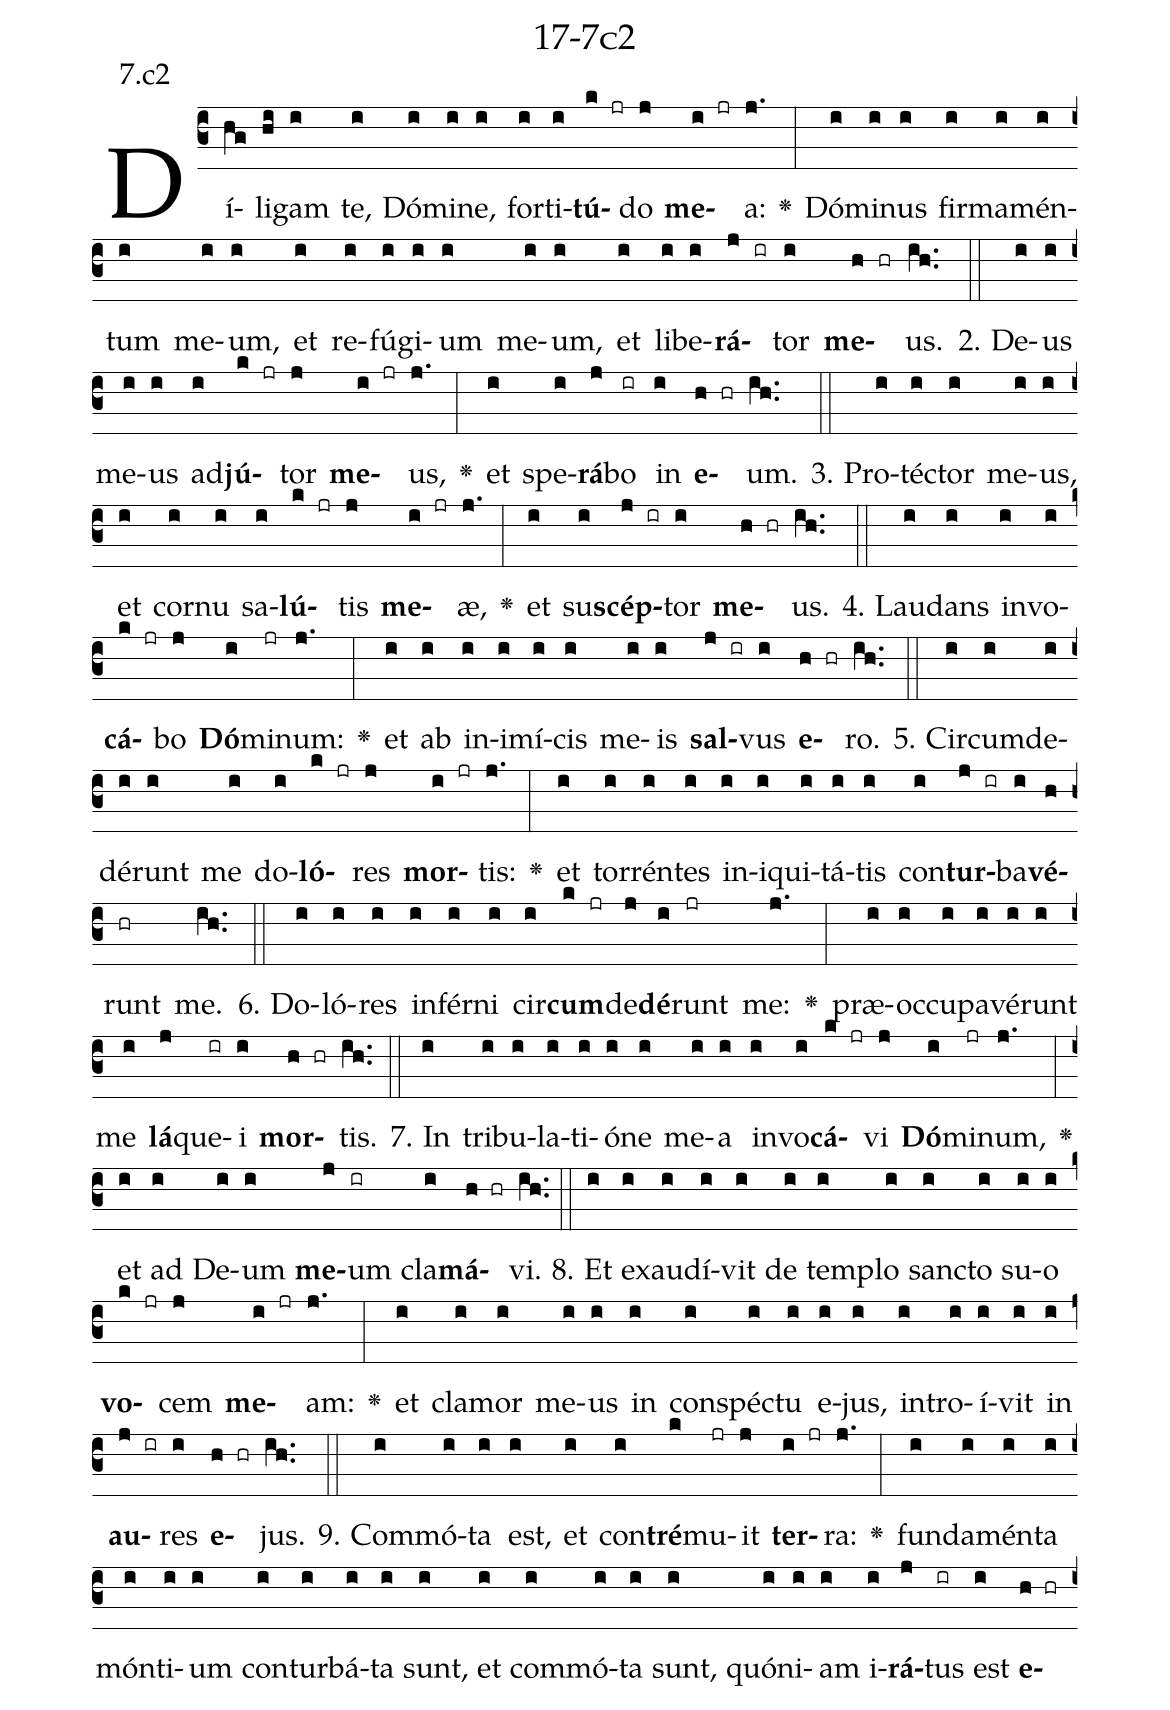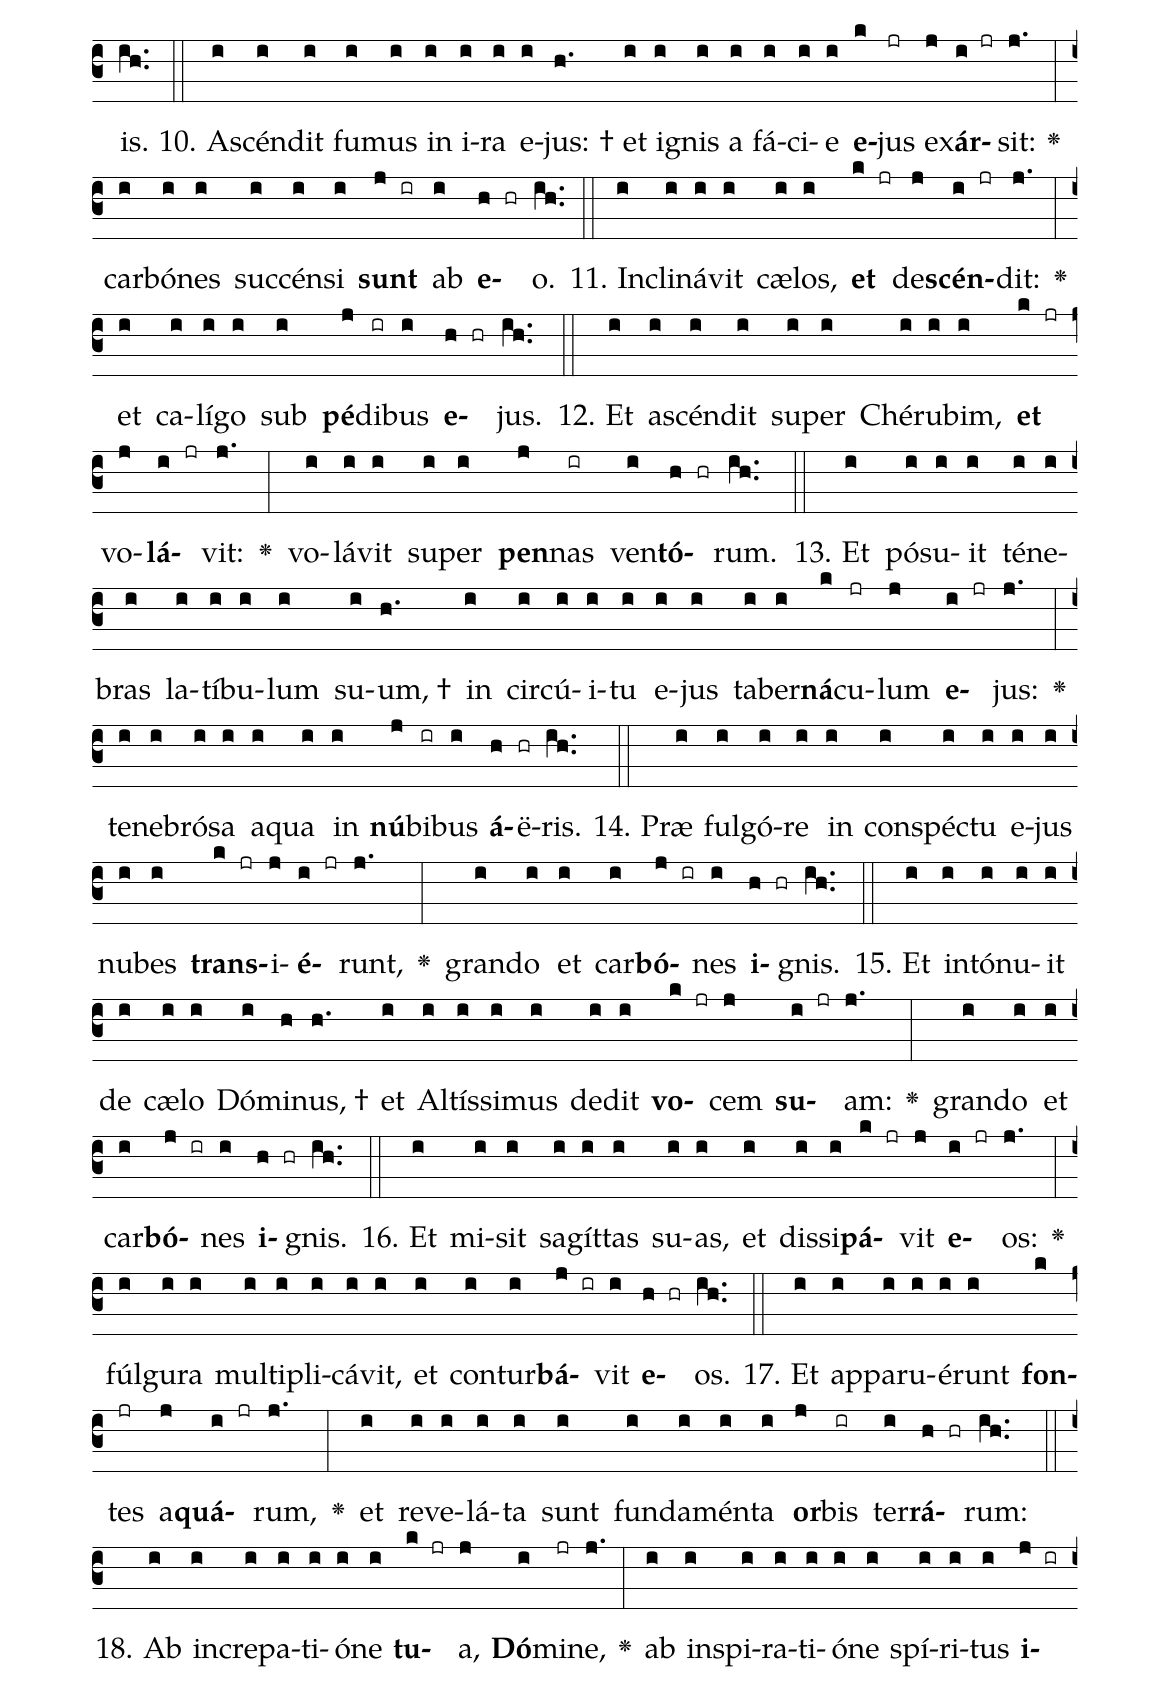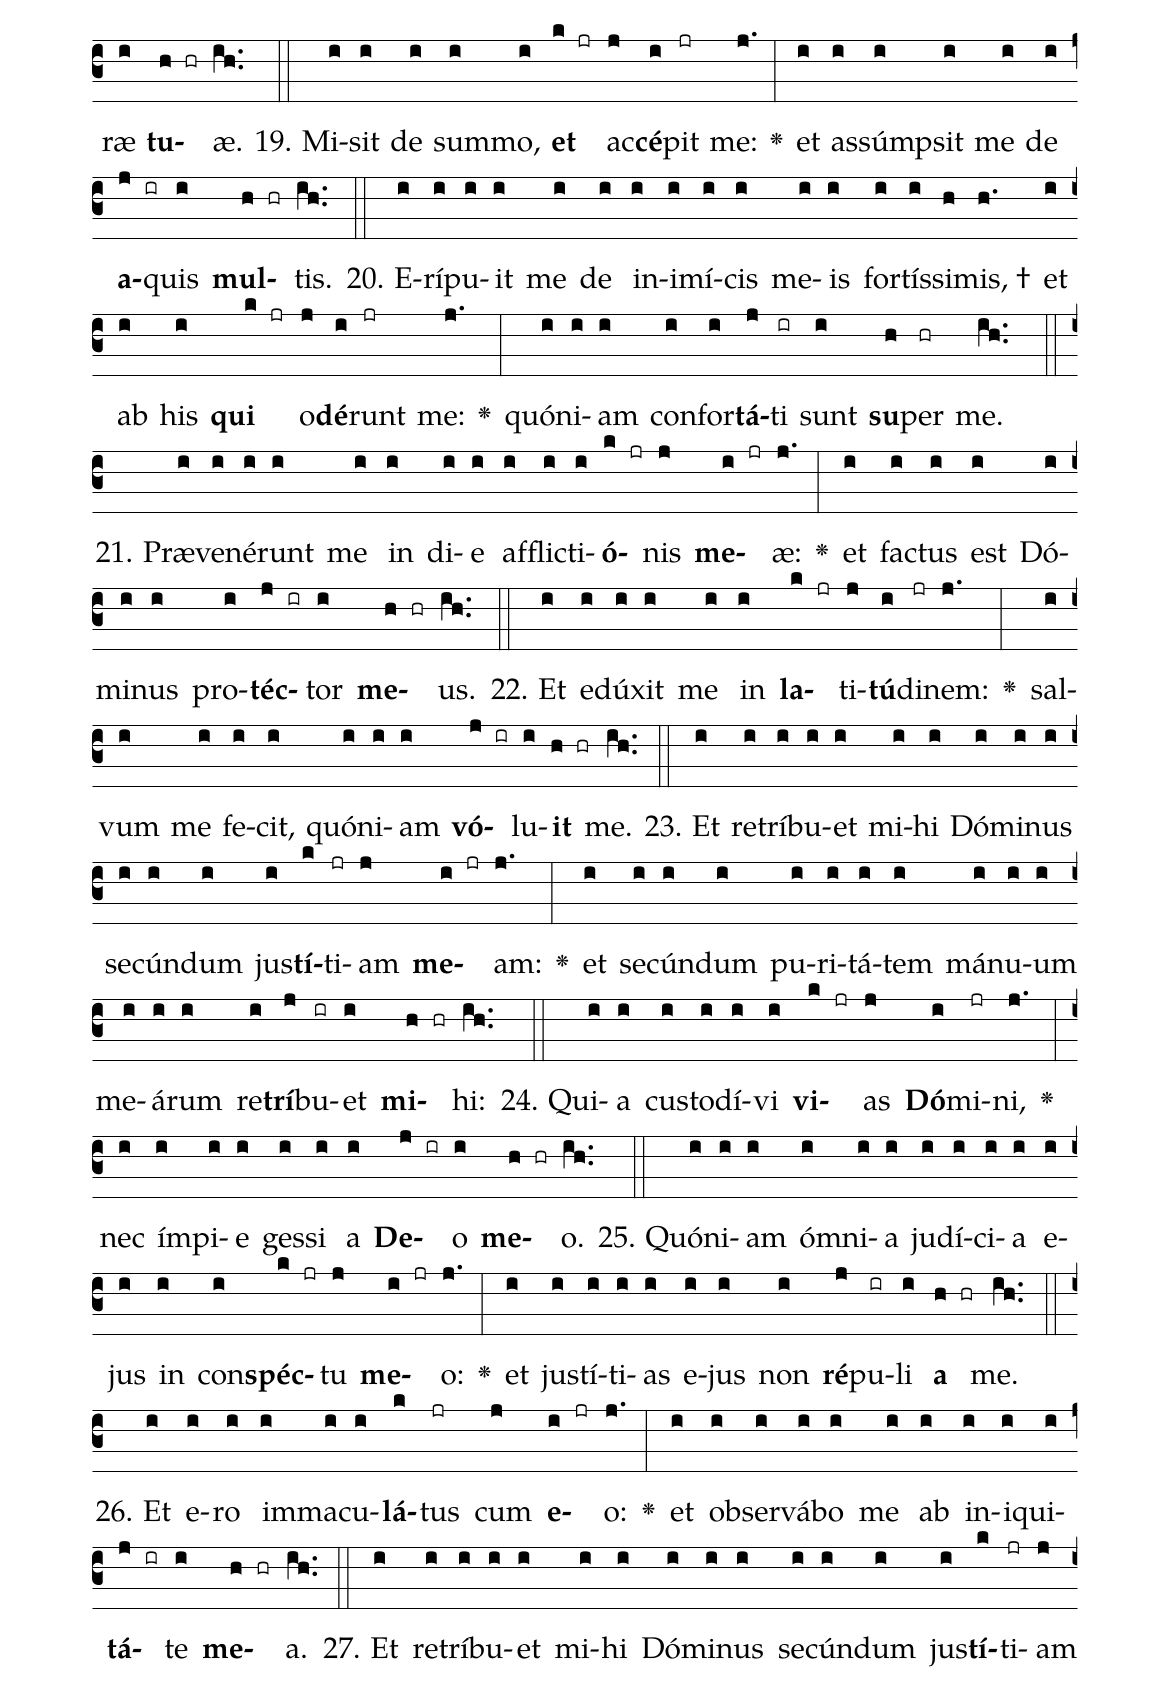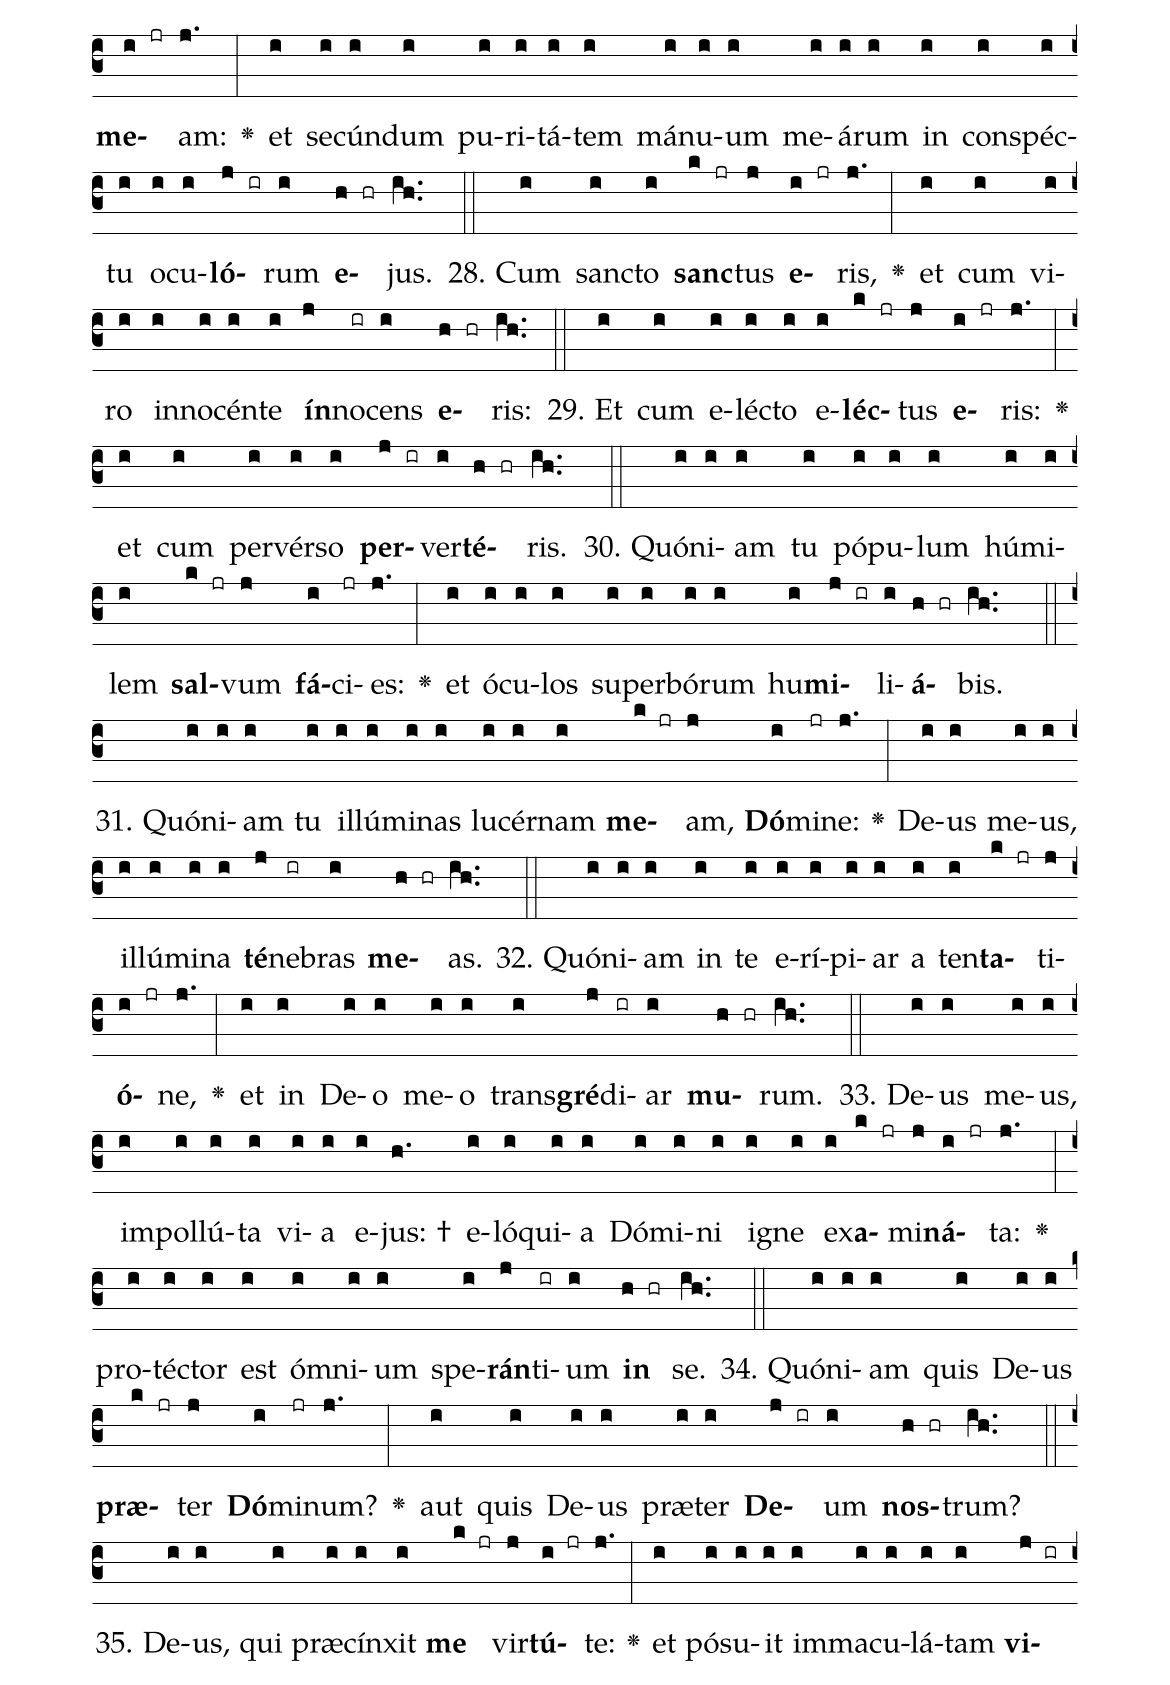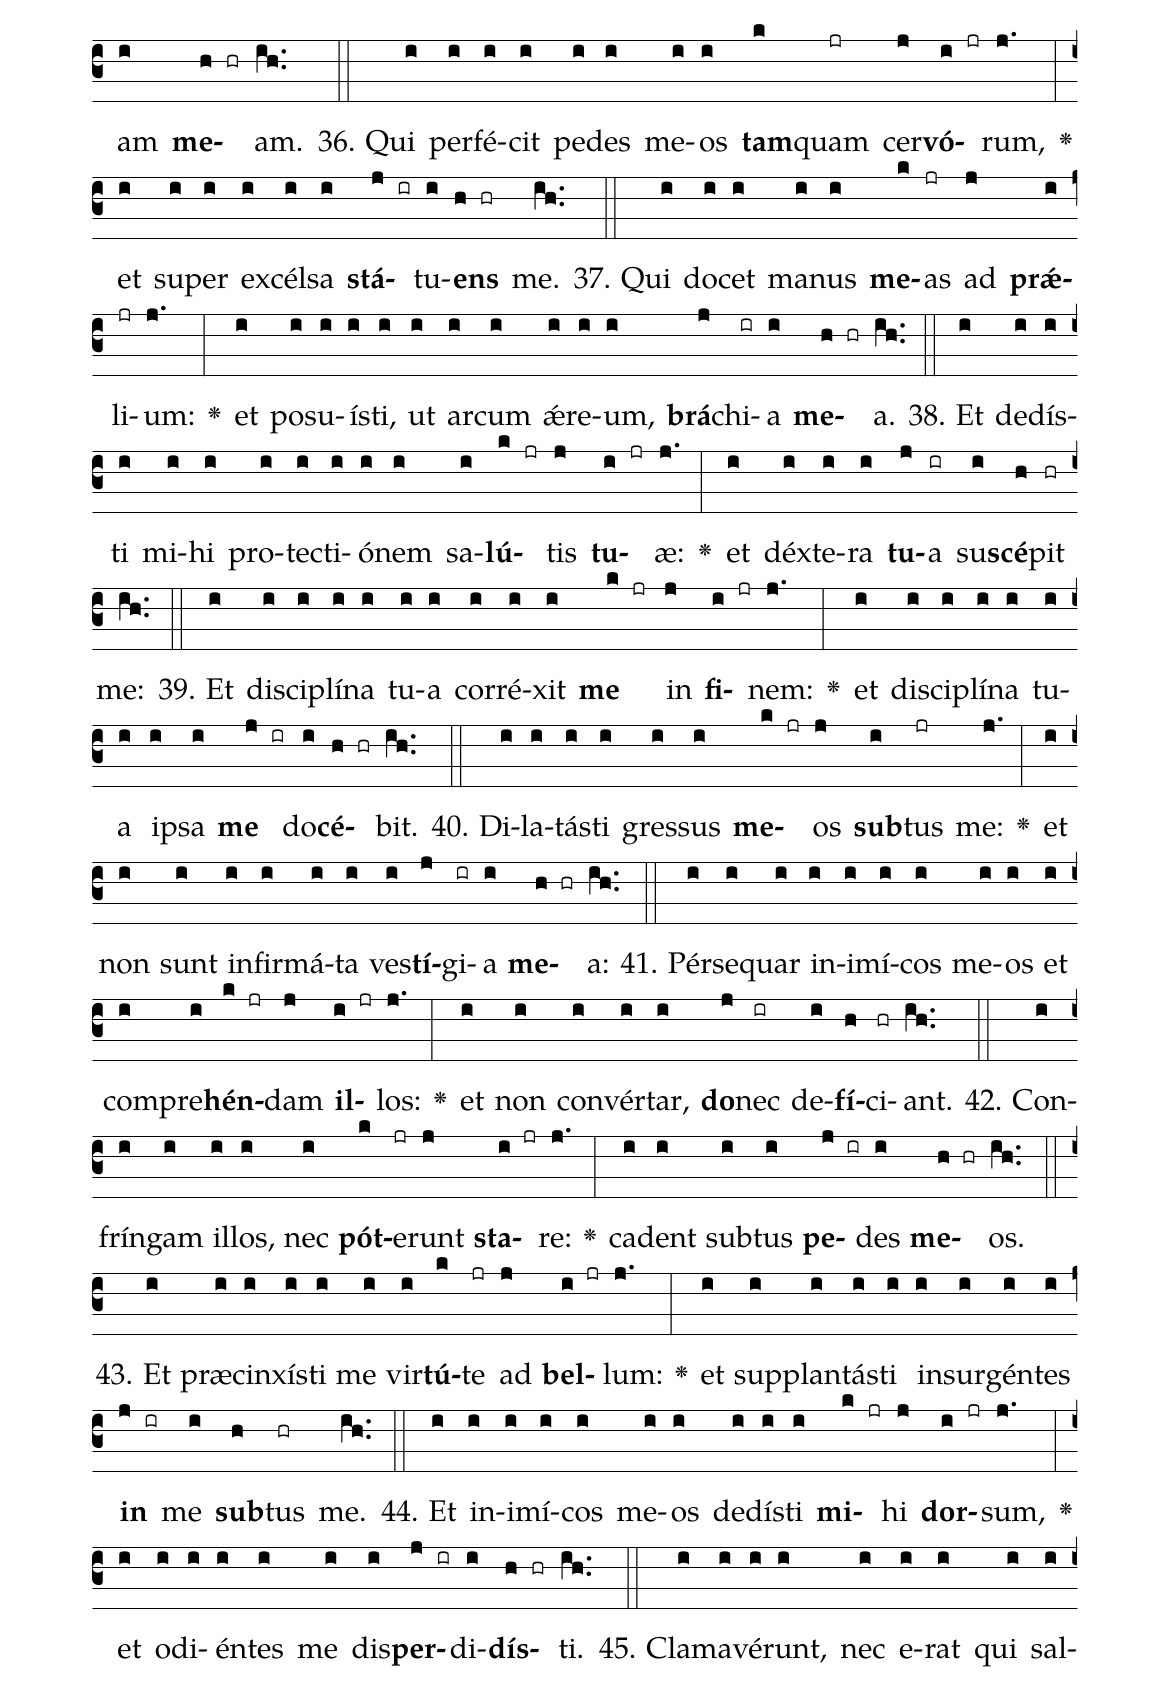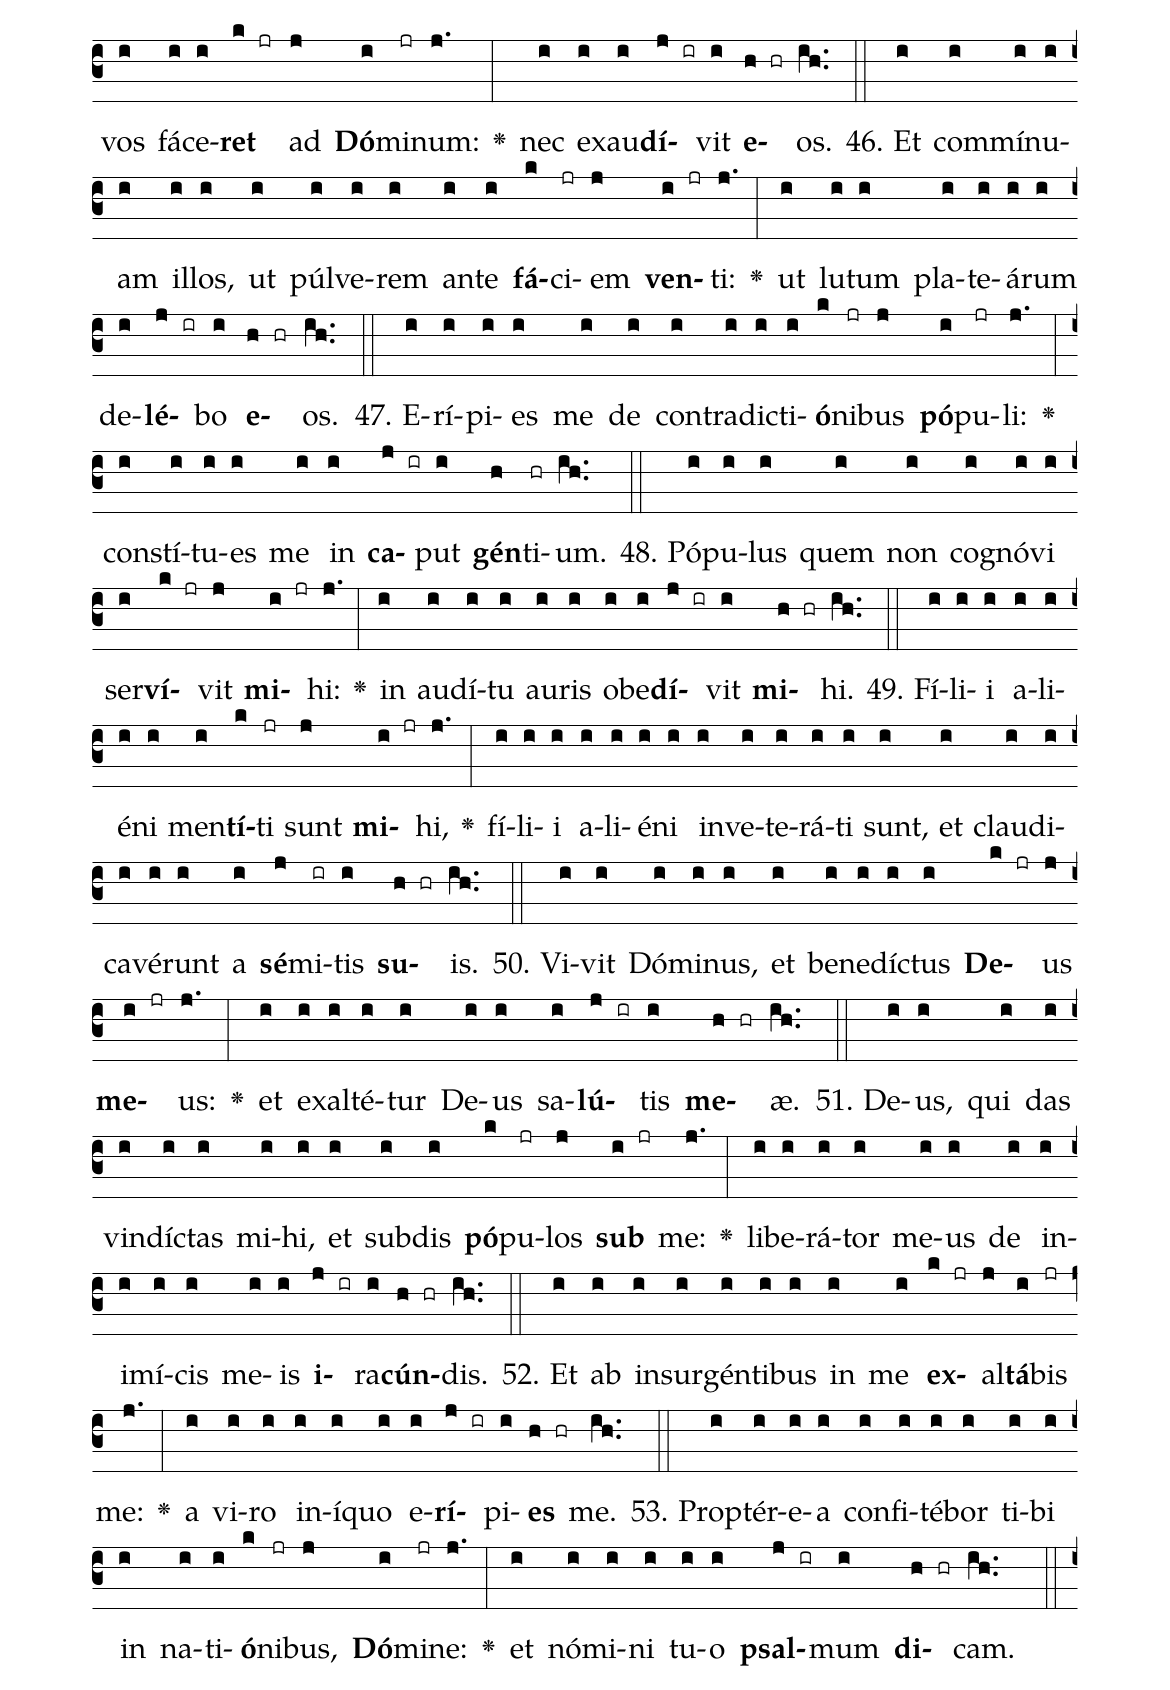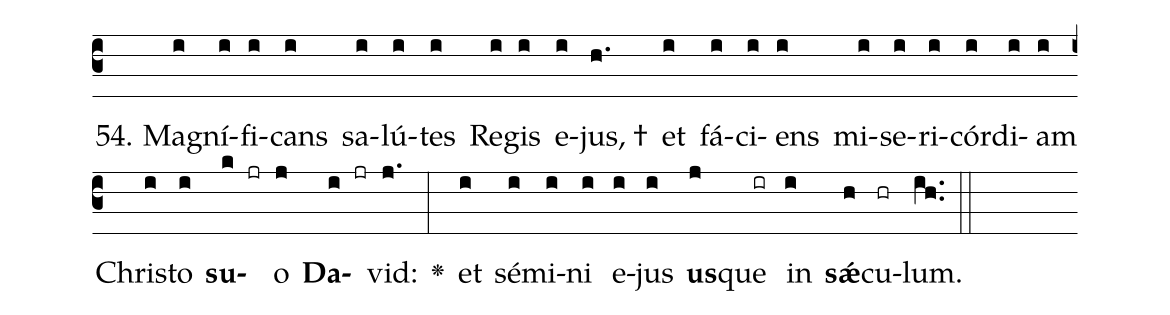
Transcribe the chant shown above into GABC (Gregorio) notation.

name: 17-7c2;
annotation: 7.c2;
%%
(c3)Dí(hg)li(hi)gam(i) te,(i) Dó(i)mi(i)ne,(i) for(i)ti(i)<b>tú</b>(k jr)do(j) <b>me</b>(i jr)a:(j.) <v>\greheightstar</v>(:) Dó(i)mi(i)nus(i) fir(i)ma(i)mén(i)tum(i) me(i)um,(i) et(i) re(i)fú(i)gi(i)um(i) me(i)um,(i) et(i) li(i)be(i)<b>rá</b>(j ir)tor(i) <b>me</b>(h hr)us.(ih..) (::)
2. De(i)us(i) me(i)us(i) ad(i)<b>jú</b>(k jr)tor(j) <b>me</b>(i jr)us,(j.) <v>\greheightstar</v>(:) et(i) spe(i)<b>rá</b>(j)bo(ir) in(i) <b>e</b>(h hr)um.(ih..) (::)
3. Pro(i)téc(i)tor(i) me(i)us,(i) et(i) cor(i)nu(i) sa(i)<b>lú</b>(k jr)tis(j) <b>me</b>(i jr)æ,(j.) <v>\greheightstar</v>(:) et(i) su(i)<b>scép</b>(j ir)tor(i) <b>me</b>(h hr)us.(ih..) (::)
4. Lau(i)dans(i) in(i)vo(i)<b>cá</b>(k jr)bo(j) <b>Dó</b>(i)mi(jr)num:(j.) <v>\greheightstar</v>(:) et(i) ab(i) in(i)i(i)mí(i)cis(i) me(i)is(i) <b>sal</b>(j ir)vus(i) <b>e</b>(h hr)ro.(ih..) (::)
5. Cir(i)cum(i)de(i)dé(i)runt(i) me(i) do(i)<b>ló</b>(k jr)res(j) <b>mor</b>(i jr)tis:(j.) <v>\greheightstar</v>(:) et(i) tor(i)rén(i)tes(i) in(i)i(i)qui(i)tá(i)tis(i) con(i)<b>tur</b>(j ir)ba(i)<b>vé</b>(h)runt(hr) me.(ih..) (::)
6. Do(i)ló(i)res(i) in(i)fér(i)ni(i) cir(i)<b>cum</b>(k jr)de(j)<b>dé</b>(i)runt(jr) me:(j.) <v>\greheightstar</v>(:) præ(i)oc(i)cu(i)pa(i)vé(i)runt(i) me(i) <b>lá</b>(j)que(ir)i(i) <b>mor</b>(h hr)tis.(ih..) (::)
7. In(i) tri(i)bu(i)la(i)ti(i)ó(i)ne(i) me(i)a(i) in(i)vo(i)<b>cá</b>(k jr)vi(j) <b>Dó</b>(i)mi(jr)num,(j.) <v>\greheightstar</v>(:) et(i) ad(i) De(i)um(i) <b>me</b>(j)um(ir) cla(i)<b>má</b>(h hr)vi.(ih..) (::)
8. Et(i) ex(i)au(i)dí(i)vit(i) de(i) tem(i)plo(i) sanc(i)to(i) su(i)o(i) <b>vo</b>(k jr)cem(j) <b>me</b>(i jr)am:(j.) <v>\greheightstar</v>(:) et(i) cla(i)mor(i) me(i)us(i) in(i) con(i)spéc(i)tu(i) e(i)jus,(i) in(i)tro(i)í(i)vit(i) in(i) <b>au</b>(j ir)res(i) <b>e</b>(h hr)jus.(ih..) (::)
9. Com(i)mó(i)ta(i) est,(i) et(i) con(i)<b>tré</b>(k)mu(jr)it(j) <b>ter</b>(i jr)ra:(j.) <v>\greheightstar</v>(:) fun(i)da(i)mén(i)ta(i) món(i)ti(i)um(i) con(i)tur(i)bá(i)ta(i) sunt,(i) et(i) com(i)mó(i)ta(i) sunt,(i) quón(i)i(i)am(i) i(i)<b>rá</b>(j)tus(ir) est(i) <b>e</b>(h hr)is.(ih..) (::)
10. A(i)scén(i)dit(i) fu(i)mus(i) in(i) i(i)ra(i) e(i)jus: †(h.) et(i) i(i)gnis(i) a(i) fá(i)ci(i)e(i) <b>e</b>(k)jus(jr) ex(j)<b>ár</b>(i jr)sit:(j.) <v>\greheightstar</v>(:) car(i)bó(i)nes(i) suc(i)cén(i)si(i) <b>sunt</b>(j ir) ab(i) <b>e</b>(h hr)o.(ih..) (::)
11. In(i)cli(i)ná(i)vit(i) cæ(i)los,(i) <b>et</b>(k jr) de(j)<b>scén</b>(i jr)dit:(j.) <v>\greheightstar</v>(:) et(i) ca(i)lí(i)go(i) sub(i) <b>pé</b>(j)di(ir)bus(i) <b>e</b>(h hr)jus.(ih..) (::)
12. Et(i) a(i)scén(i)dit(i) su(i)per(i) Ché(i)ru(i)bim,(i) <b>et</b>(k jr) vo(j)<b>lá</b>(i jr)vit:(j.) <v>\greheightstar</v>(:) vo(i)lá(i)vit(i) su(i)per(i) <b>pen</b>(j)nas(ir) ven(i)<b>tó</b>(h hr)rum.(ih..) (::)
13. Et(i) pó(i)su(i)it(i) té(i)ne(i)bras(i) la(i)tí(i)bu(i)lum(i) su(i)um, †(h.) in(i) cir(i)cú(i)i(i)tu(i) e(i)jus(i) ta(i)ber(i)<b>ná</b>(k)cu(jr)lum(j) <b>e</b>(i jr)jus:(j.) <v>\greheightstar</v>(:) te(i)ne(i)bró(i)sa(i) a(i)qua(i) in(i) <b>nú</b>(j)bi(ir)bus(i) <b>á</b>(h)ë(hr)ris.(ih..) (::)
14. Præ(i) ful(i)gó(i)re(i) in(i) con(i)spéc(i)tu(i) e(i)jus(i) nu(i)bes(i) <b>trans</b>(k jr)i(j)<b>é</b>(i jr)runt,(j.) <v>\greheightstar</v>(:) gran(i)do(i) et(i) car(i)<b>bó</b>(j ir)nes(i) <b>i</b>(h hr)gnis.(ih..) (::)
15. Et(i) in(i)tó(i)nu(i)it(i) de(i) cæ(i)lo(i) Dó(i)mi(h)nus, †(h.) et(i) Al(i)tís(i)si(i)mus(i) de(i)dit(i) <b>vo</b>(k jr)cem(j) <b>su</b>(i jr)am:(j.) <v>\greheightstar</v>(:) gran(i)do(i) et(i) car(i)<b>bó</b>(j ir)nes(i) <b>i</b>(h hr)gnis.(ih..) (::)
16. Et(i) mi(i)sit(i) sa(i)gít(i)tas(i) su(i)as,(i) et(i) dis(i)si(i)<b>pá</b>(k jr)vit(j) <b>e</b>(i jr)os:(j.) <v>\greheightstar</v>(:) fúl(i)gu(i)ra(i) mul(i)ti(i)pli(i)cá(i)vit,(i) et(i) con(i)tur(i)<b>bá</b>(j ir)vit(i) <b>e</b>(h hr)os.(ih..) (::)
17. Et(i) ap(i)pa(i)ru(i)é(i)runt(i) <b>fon</b>(k)tes(jr) a(j)<b>quá</b>(i jr)rum,(j.) <v>\greheightstar</v>(:) et(i) re(i)ve(i)lá(i)ta(i) sunt(i) fun(i)da(i)mén(i)ta(i) <b>or</b>(j)bis(ir) ter(i)<b>rá</b>(h hr)rum:(ih..) (::)
18. Ab(i) in(i)cre(i)pa(i)ti(i)ó(i)ne(i) <b>tu</b>(k jr)a,(j) <b>Dó</b>(i)mi(jr)ne,(j.) <v>\greheightstar</v>(:) ab(i) in(i)spi(i)ra(i)ti(i)ó(i)ne(i) spí(i)ri(i)tus(i) <b>i</b>(j ir)ræ(i) <b>tu</b>(h hr)æ.(ih..) (::)
19. Mi(i)sit(i) de(i) sum(i)mo,(i) <b>et</b>(k jr) ac(j)<b>cé</b>(i)pit(jr) me:(j.) <v>\greheightstar</v>(:) et(i) as(i)súmp(i)sit(i) me(i) de(i) <b>a</b>(j ir)quis(i) <b>mul</b>(h hr)tis.(ih..) (::)
20. E(i)rí(i)pu(i)it(i) me(i) de(i) in(i)i(i)mí(i)cis(i) me(i)is(i) for(i)tís(i)si(h)mis, †(h.) et(i) ab(i) his(i) <b>qui</b>(k jr) o(j)<b>dé</b>(i)runt(jr) me:(j.) <v>\greheightstar</v>(:) quón(i)i(i)am(i) con(i)for(i)<b>tá</b>(j)ti(ir) sunt(i) <b>su</b>(h)per(hr) me.(ih..) (::)
21. Præ(i)ve(i)né(i)runt(i) me(i) in(i) di(i)e(i) af(i)flic(i)ti(i)<b>ó</b>(k jr)nis(j) <b>me</b>(i jr)æ:(j.) <v>\greheightstar</v>(:) et(i) fac(i)tus(i) est(i) Dó(i)mi(i)nus(i) pro(i)<b>téc</b>(j ir)tor(i) <b>me</b>(h hr)us.(ih..) (::)
22. Et(i) e(i)dú(i)xit(i) me(i) in(i) <b>la</b>(k jr)ti(j)<b>tú</b>(i)di(jr)nem:(j.) <v>\greheightstar</v>(:) sal(i)vum(i) me(i) fe(i)cit,(i) quón(i)i(i)am(i) <b>vó</b>(j ir)lu(i)<b>it</b>(h hr) me.(ih..) (::)
23. Et(i) re(i)trí(i)bu(i)et(i) mi(i)hi(i) Dó(i)mi(i)nus(i) se(i)cún(i)dum(i) jus(i)<b>tí</b>(k)ti(jr)am(j) <b>me</b>(i jr)am:(j.) <v>\greheightstar</v>(:) et(i) se(i)cún(i)dum(i) pu(i)ri(i)tá(i)tem(i) má(i)nu(i)um(i) me(i)á(i)rum(i) re(i)<b>trí</b>(j)bu(ir)et(i) <b>mi</b>(h hr)hi:(ih..) (::)
24. Qui(i)a(i) cus(i)to(i)dí(i)vi(i) <b>vi</b>(k jr)as(j) <b>Dó</b>(i)mi(jr)ni,(j.) <v>\greheightstar</v>(:) nec(i) ím(i)pi(i)e(i) ges(i)si(i) a(i) <b>De</b>(j ir)o(i) <b>me</b>(h hr)o.(ih..) (::)
25. Quón(i)i(i)am(i) óm(i)ni(i)a(i) ju(i)dí(i)ci(i)a(i) e(i)jus(i) in(i) con(i)<b>spéc</b>(k jr)tu(j) <b>me</b>(i jr)o:(j.) <v>\greheightstar</v>(:) et(i) jus(i)tí(i)ti(i)as(i) e(i)jus(i) non(i) <b>ré</b>(j)pu(ir)li(i) <b>a</b>(h hr) me.(ih..) (::)
26. Et(i) e(i)ro(i) im(i)ma(i)cu(i)<b>lá</b>(k)tus(jr) cum(j) <b>e</b>(i jr)o:(j.) <v>\greheightstar</v>(:) et(i) ob(i)ser(i)vá(i)bo(i) me(i) ab(i) in(i)i(i)qui(i)<b>tá</b>(j ir)te(i) <b>me</b>(h hr)a.(ih..) (::)
27. Et(i) re(i)trí(i)bu(i)et(i) mi(i)hi(i) Dó(i)mi(i)nus(i) se(i)cún(i)dum(i) jus(i)<b>tí</b>(k)ti(jr)am(j) <b>me</b>(i jr)am:(j.) <v>\greheightstar</v>(:) et(i) se(i)cún(i)dum(i) pu(i)ri(i)tá(i)tem(i) má(i)nu(i)um(i) me(i)á(i)rum(i) in(i) con(i)spéc(i)tu(i) o(i)cu(i)<b>ló</b>(j ir)rum(i) <b>e</b>(h hr)jus.(ih..) (::)
28. Cum(i) sanc(i)to(i) <b>sanc</b>(k jr)tus(j) <b>e</b>(i jr)ris,(j.) <v>\greheightstar</v>(:) et(i) cum(i) vi(i)ro(i) in(i)no(i)cén(i)te(i) <b>ín</b>(j)no(ir)cens(i) <b>e</b>(h hr)ris:(ih..) (::)
29. Et(i) cum(i) e(i)léc(i)to(i) e(i)<b>léc</b>(k jr)tus(j) <b>e</b>(i jr)ris:(j.) <v>\greheightstar</v>(:) et(i) cum(i) per(i)vér(i)so(i) <b>per</b>(j ir)ver(i)<b>té</b>(h hr)ris.(ih..) (::)
30. Quón(i)i(i)am(i) tu(i) pó(i)pu(i)lum(i) hú(i)mi(i)lem(i) <b>sal</b>(k jr)vum(j) <b>fá</b>(i)ci(jr)es:(j.) <v>\greheightstar</v>(:) et(i) ó(i)cu(i)los(i) su(i)per(i)bó(i)rum(i) hu(i)<b>mi</b>(j ir)li(i)<b>á</b>(h hr)bis.(ih..) (::)
31. Quón(i)i(i)am(i) tu(i) il(i)lú(i)mi(i)nas(i) lu(i)cér(i)nam(i) <b>me</b>(k jr)am,(j) <b>Dó</b>(i)mi(jr)ne:(j.) <v>\greheightstar</v>(:) De(i)us(i) me(i)us,(i) il(i)lú(i)mi(i)na(i) <b>té</b>(j)ne(ir)bras(i) <b>me</b>(h hr)as.(ih..) (::)
32. Quón(i)i(i)am(i) in(i) te(i) e(i)rí(i)pi(i)ar(i) a(i) ten(i)<b>ta</b>(k jr)ti(j)<b>ó</b>(i jr)ne,(j.) <v>\greheightstar</v>(:) et(i) in(i) De(i)o(i) me(i)o(i) trans(i)<b>gré</b>(j)di(ir)ar(i) <b>mu</b>(h hr)rum.(ih..) (::)
33. De(i)us(i) me(i)us,(i) im(i)pol(i)lú(i)ta(i) vi(i)a(i) e(i)jus: †(h.) e(i)ló(i)qui(i)a(i) Dó(i)mi(i)ni(i) i(i)gne(i) ex(i)<b>a</b>(k jr)mi(j)<b>ná</b>(i jr)ta:(j.) <v>\greheightstar</v>(:) pro(i)téc(i)tor(i) est(i) óm(i)ni(i)um(i) spe(i)<b>rán</b>(j)ti(ir)um(i) <b>in</b>(h hr) se.(ih..) (::)
34. Quón(i)i(i)am(i) quis(i) De(i)us(i) <b>præ</b>(k jr)ter(j) <b>Dó</b>(i)mi(jr)num?(j.) <v>\greheightstar</v>(:) aut(i) quis(i) De(i)us(i) præ(i)ter(i) <b>De</b>(j ir)um(i) <b>nos</b>(h hr)trum?(ih..) (::)
35. De(i)us,(i) qui(i) præ(i)cín(i)xit(i) <b>me</b>(k jr) vir(j)<b>tú</b>(i jr)te:(j.) <v>\greheightstar</v>(:) et(i) pó(i)su(i)it(i) im(i)ma(i)cu(i)lá(i)tam(i) <b>vi</b>(j ir)am(i) <b>me</b>(h hr)am.(ih..) (::)
36. Qui(i) per(i)fé(i)cit(i) pe(i)des(i) me(i)os(i) <b>tam</b>(k)quam(jr) cer(j)<b>vó</b>(i jr)rum,(j.) <v>\greheightstar</v>(:) et(i) su(i)per(i) ex(i)cél(i)sa(i) <b>stá</b>(j ir)tu(i)<b>ens</b>(h hr) me.(ih..) (::)
37. Qui(i) do(i)cet(i) ma(i)nus(i) <b>me</b>(k)as(jr) ad(j) <b>prǽ</b>(i)li(jr)um:(j.) <v>\greheightstar</v>(:) et(i) po(i)su(i)ís(i)ti,(i) ut(i) ar(i)cum(i) ǽ(i)re(i)um,(i) <b>brá</b>(j)chi(ir)a(i) <b>me</b>(h hr)a.(ih..) (::)
38. Et(i) de(i)dís(i)ti(i) mi(i)hi(i) pro(i)tec(i)ti(i)ó(i)nem(i) sa(i)<b>lú</b>(k jr)tis(j) <b>tu</b>(i jr)æ:(j.) <v>\greheightstar</v>(:) et(i) déx(i)te(i)ra(i) <b>tu</b>(j)a(ir) su(i)<b>scé</b>(h)pit(hr) me:(ih..) (::)
39. Et(i) di(i)sci(i)plí(i)na(i) tu(i)a(i) cor(i)ré(i)xit(i) <b>me</b>(k jr) in(j) <b>fi</b>(i jr)nem:(j.) <v>\greheightstar</v>(:) et(i) di(i)sci(i)plí(i)na(i) tu(i)a(i) ip(i)sa(i) <b>me</b>(j ir) do(i)<b>cé</b>(h hr)bit.(ih..) (::)
40. Di(i)la(i)tás(i)ti(i) gres(i)sus(i) <b>me</b>(k jr)os(j) <b>sub</b>(i)tus(jr) me:(j.) <v>\greheightstar</v>(:) et(i) non(i) sunt(i) in(i)fir(i)má(i)ta(i) ves(i)<b>tí</b>(j)gi(ir)a(i) <b>me</b>(h hr)a:(ih..) (::)
41. Pér(i)se(i)quar(i) in(i)i(i)mí(i)cos(i) me(i)os(i) et(i) com(i)pre(i)<b>hén</b>(k jr)dam(j) <b>il</b>(i jr)los:(j.) <v>\greheightstar</v>(:) et(i) non(i) con(i)vér(i)tar,(i) <b>do</b>(j)nec(ir) de(i)<b>fí</b>(h)ci(hr)ant.(ih..) (::)
42. Con(i)frín(i)gam(i) il(i)los,(i) nec(i) <b>pót</b>(k)e(jr)runt(j) <b>sta</b>(i jr)re:(j.) <v>\greheightstar</v>(:) ca(i)dent(i) sub(i)tus(i) <b>pe</b>(j ir)des(i) <b>me</b>(h hr)os.(ih..) (::)
43. Et(i) præ(i)cin(i)xís(i)ti(i) me(i) vir(i)<b>tú</b>(k)te(jr) ad(j) <b>bel</b>(i jr)lum:(j.) <v>\greheightstar</v>(:) et(i) sup(i)plan(i)tás(i)ti(i) in(i)sur(i)gén(i)tes(i) <b>in</b>(j ir) me(i) <b>sub</b>(h)tus(hr) me.(ih..) (::)
44. Et(i) in(i)i(i)mí(i)cos(i) me(i)os(i) de(i)dís(i)ti(i) <b>mi</b>(k jr)hi(j) <b>dor</b>(i jr)sum,(j.) <v>\greheightstar</v>(:) et(i) o(i)di(i)én(i)tes(i) me(i) dis(i)<b>per</b>(j ir)di(i)<b>dís</b>(h hr)ti.(ih..) (::)
45. Cla(i)ma(i)vé(i)runt,(i) nec(i) e(i)rat(i) qui(i) sal(i)vos(i) fá(i)ce(i)<b>ret</b>(k jr) ad(j) <b>Dó</b>(i)mi(jr)num:(j.) <v>\greheightstar</v>(:) nec(i) ex(i)au(i)<b>dí</b>(j ir)vit(i) <b>e</b>(h hr)os.(ih..) (::)
46. Et(i) com(i)mí(i)nu(i)am(i) il(i)los,(i) ut(i) púl(i)ve(i)rem(i) an(i)te(i) <b>fá</b>(k)ci(jr)em(j) <b>ven</b>(i jr)ti:(j.) <v>\greheightstar</v>(:) ut(i) lu(i)tum(i) pla(i)te(i)á(i)rum(i) de(i)<b>lé</b>(j ir)bo(i) <b>e</b>(h hr)os.(ih..) (::)
47. E(i)rí(i)pi(i)es(i) me(i) de(i) con(i)tra(i)dic(i)ti(i)<b>ó</b>(k)ni(jr)bus(j) <b>pó</b>(i)pu(jr)li:(j.) <v>\greheightstar</v>(:) con(i)stí(i)tu(i)es(i) me(i) in(i) <b>ca</b>(j ir)put(i) <b>gén</b>(h)ti(hr)um.(ih..) (::)
48. Pó(i)pu(i)lus(i) quem(i) non(i) co(i)gnó(i)vi(i) ser(i)<b>ví</b>(k jr)vit(j) <b>mi</b>(i jr)hi:(j.) <v>\greheightstar</v>(:) in(i) au(i)dí(i)tu(i) au(i)ris(i) ob(i)e(i)<b>dí</b>(j ir)vit(i) <b>mi</b>(h hr)hi.(ih..) (::)
49. Fí(i)li(i)i(i) a(i)li(i)é(i)ni(i) men(i)<b>tí</b>(k)ti(jr) sunt(j) <b>mi</b>(i jr)hi,(j.) <v>\greheightstar</v>(:) fí(i)li(i)i(i) a(i)li(i)é(i)ni(i) in(i)ve(i)te(i)rá(i)ti(i) sunt,(i) et(i) clau(i)di(i)ca(i)vé(i)runt(i) a(i) <b>sé</b>(j)mi(ir)tis(i) <b>su</b>(h hr)is.(ih..) (::)
50. Vi(i)vit(i) Dó(i)mi(i)nus,(i) et(i) be(i)ne(i)díc(i)tus(i) <b>De</b>(k jr)us(j) <b>me</b>(i jr)us:(j.) <v>\greheightstar</v>(:) et(i) ex(i)al(i)té(i)tur(i) De(i)us(i) sa(i)<b>lú</b>(j ir)tis(i) <b>me</b>(h hr)æ.(ih..) (::)
51. De(i)us,(i) qui(i) das(i) vin(i)díc(i)tas(i) mi(i)hi,(i) et(i) sub(i)dis(i) <b>pó</b>(k)pu(jr)los(j) <b>sub</b>(i jr) me:(j.) <v>\greheightstar</v>(:) li(i)be(i)rá(i)tor(i) me(i)us(i) de(i) in(i)i(i)mí(i)cis(i) me(i)is(i) <b>i</b>(j ir)ra(i)<b>cún</b>(h hr)dis.(ih..) (::)
52. Et(i) ab(i) in(i)sur(i)gén(i)ti(i)bus(i) in(i) me(i) <b>ex</b>(k jr)al(j)<b>tá</b>(i)bis(jr) me:(j.) <v>\greheightstar</v>(:) a(i) vi(i)ro(i) in(i)í(i)quo(i) e(i)<b>rí</b>(j ir)pi(i)<b>es</b>(h hr) me.(ih..) (::)
53. Prop(i)tér(i)e(i)a(i) con(i)fi(i)té(i)bor(i) ti(i)bi(i) in(i) na(i)ti(i)<b>ó</b>(k)ni(jr)bus,(j) <b>Dó</b>(i)mi(jr)ne:(j.) <v>\greheightstar</v>(:) et(i) nó(i)mi(i)ni(i) tu(i)o(i) <b>psal</b>(j ir)mum(i) <b>di</b>(h hr)cam.(ih..) (::)
54. Ma(i)gní(i)fi(i)cans(i) sa(i)lú(i)tes(i) Re(i)gis(i) e(i)jus, †(h.) et(i) fá(i)ci(i)ens(i) mi(i)se(i)ri(i)cór(i)di(i)am(i) Chris(i)to(i) <b>su</b>(k jr)o(j) <b>Da</b>(i jr)vid:(j.) <v>\greheightstar</v>(:) et(i) sé(i)mi(i)ni(i) e(i)jus(i) <b>us</b>(j)que(ir) in(i) <b>sǽ</b>(h)cu(hr)lum.(ih..) (::)
